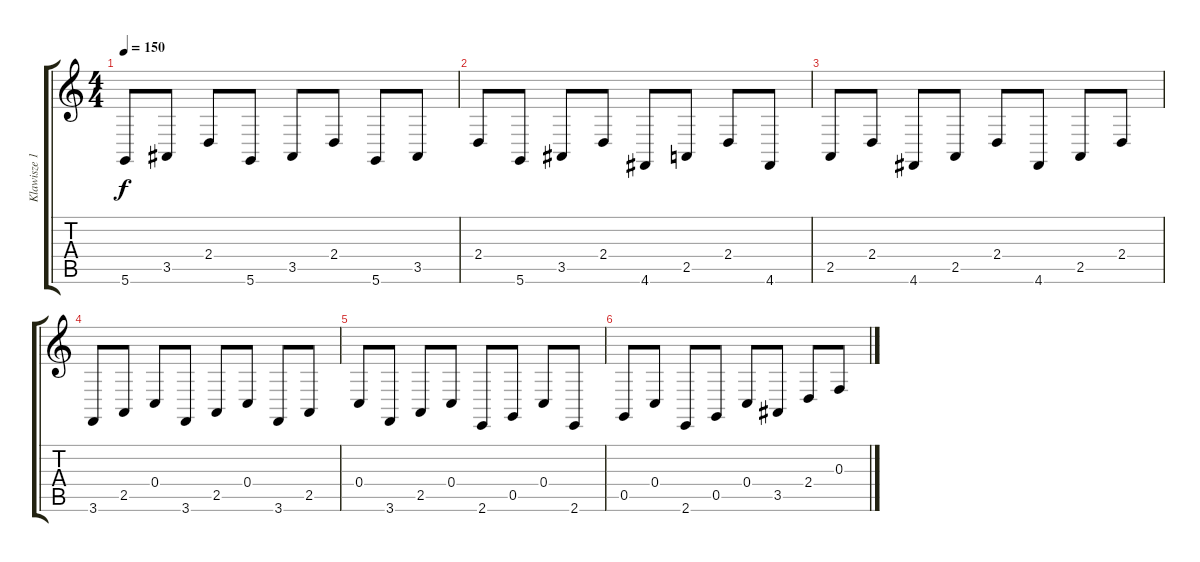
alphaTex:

\track ("Klawisze 1" "Klawisze 1") {instrument stringensemble1}
\staff {score tabs}
\tuning (D4 A3 F3 C3 G2 D2) {hide}
\ts (4 4)
\tempo 150
\clef g2
\ks c
5.6.8{dy f} 3.5.8 2.4.8 5.6.8 3.5.8 2.4.8 5.6.8 3.5.8 |
2.4.8 5.6.8 3.5.8 2.4.8 4.6.8 2.5.8 2.4.8 4.6.8 |
2.5.8 2.4.8 4.6.8 2.5.8 2.4.8 4.6.8 2.5.8 2.4.8 |
3.6.8 2.5.8 0.4.8 3.6.8 2.5.8 0.4.8 3.6.8 2.5.8 |
0.4.8 3.6.8 2.5.8 0.4.8 2.6.8 0.5.8 0.4.8 2.6.8 |
0.5.8 0.4.8 2.6.8 0.5.8 0.4.8 3.5.8 2.4.8 0.3.8
